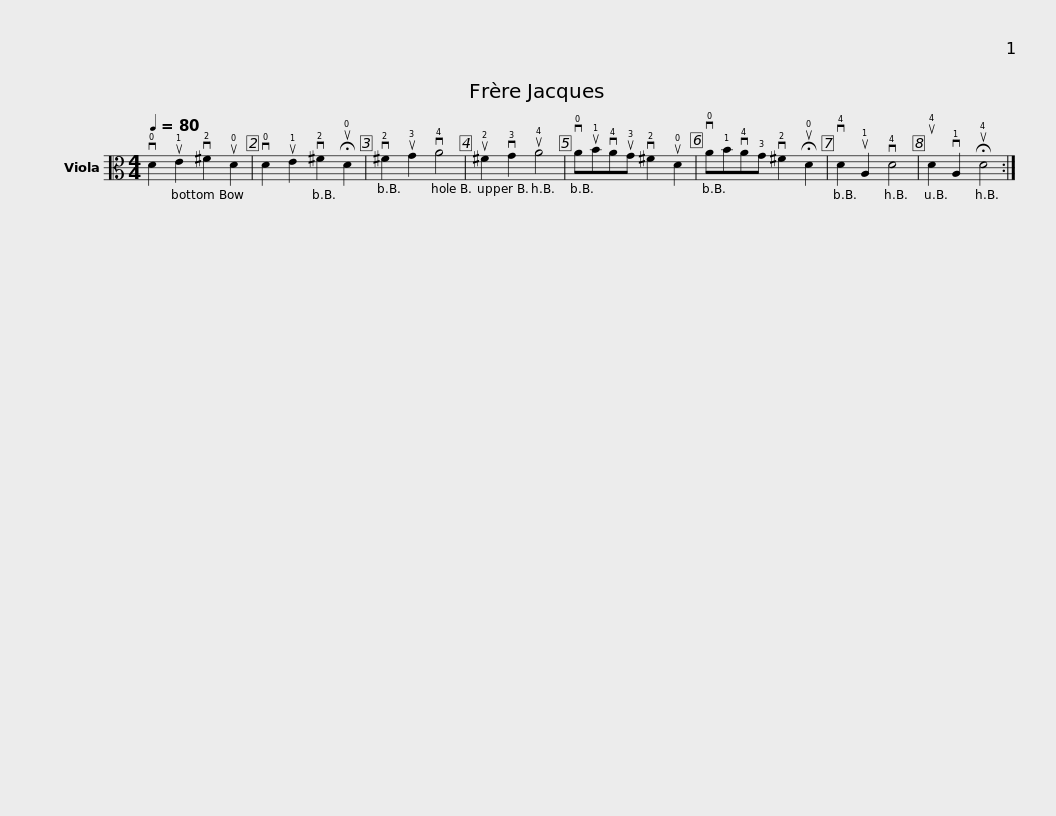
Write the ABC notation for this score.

X:1
L:1/8
Q:1/4=80
M:4/4
I:linebreak $
K:C
V:1 alto
V:1
 v!0!D2 u!1!E2 v!2!^F2 u!0!D2 | v!0!D2 u!1!E2 v!2!^F2 !fermata!u!0!D2 | v!2!^F2 u!3!G2 v!4!A4 | u!2!^F2 v!3!G2 u!4!A4 |$ v!0!Au!1!Bv!4!Au!3!G v!2!^F2 u!0!D2 | %5
 v!0!A!1!Bv!4!A!3!G v!2!^F2 !fermata!u!0!D2 | v!4!D2 u!1!A,2 v!4!D4 | u!4!D2 v!1!A,2 !fermata!u!4!D4 :| %8
